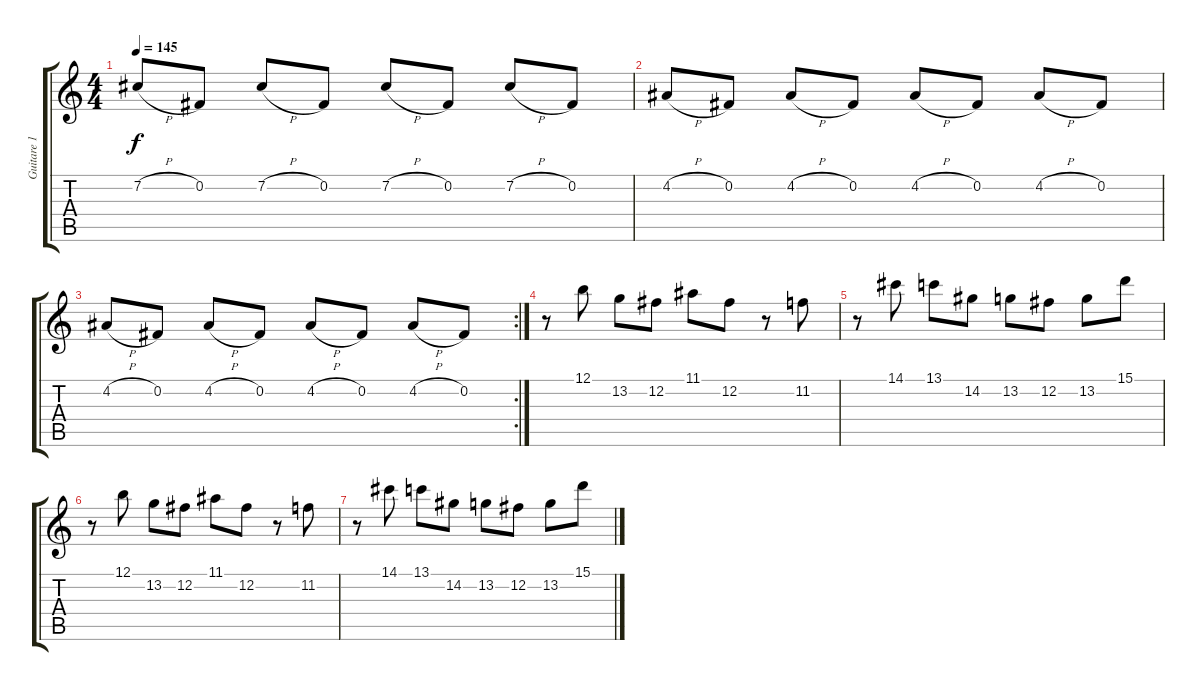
\track ("Guitare 1" "Guitare 1") {instrument distortionguitar}
\staff {score tabs}
\tuning (B3 Gb3 D3 A2 E2 B1) {hide}
\ts (4 4)
\tempo 145
\clef g2
\ks c
7.2{h}.8{dy f} 0.2.8 7.2{h}.8 0.2.8 7.2{h}.8 0.2.8 7.2{h}.8 0.2.8 |
4.2{h}.8 0.2.8 4.2{h}.8 0.2.8 4.2{h}.8 0.2.8 4.2{h}.8 0.2.8 |
\rc 2
4.2{h}.8 0.2.8 4.2{h}.8 0.2.8 4.2{h}.8 0.2.8 4.2{h}.8 0.2.8 |
r.8 12.1.8 13.2.8 12.2.8 11.1.8 12.2.8 r.8 11.2.8 |
r.8 14.1.8 13.1.8 14.2.8 13.2.8 12.2.8 13.2.8 15.1.8 |
r.8 12.1.8 13.2.8 12.2.8 11.1.8 12.2.8 r.8 11.2.8 |
r.8 14.1.8 13.1.8 14.2.8 13.2.8 12.2.8 13.2.8 15.1.8
